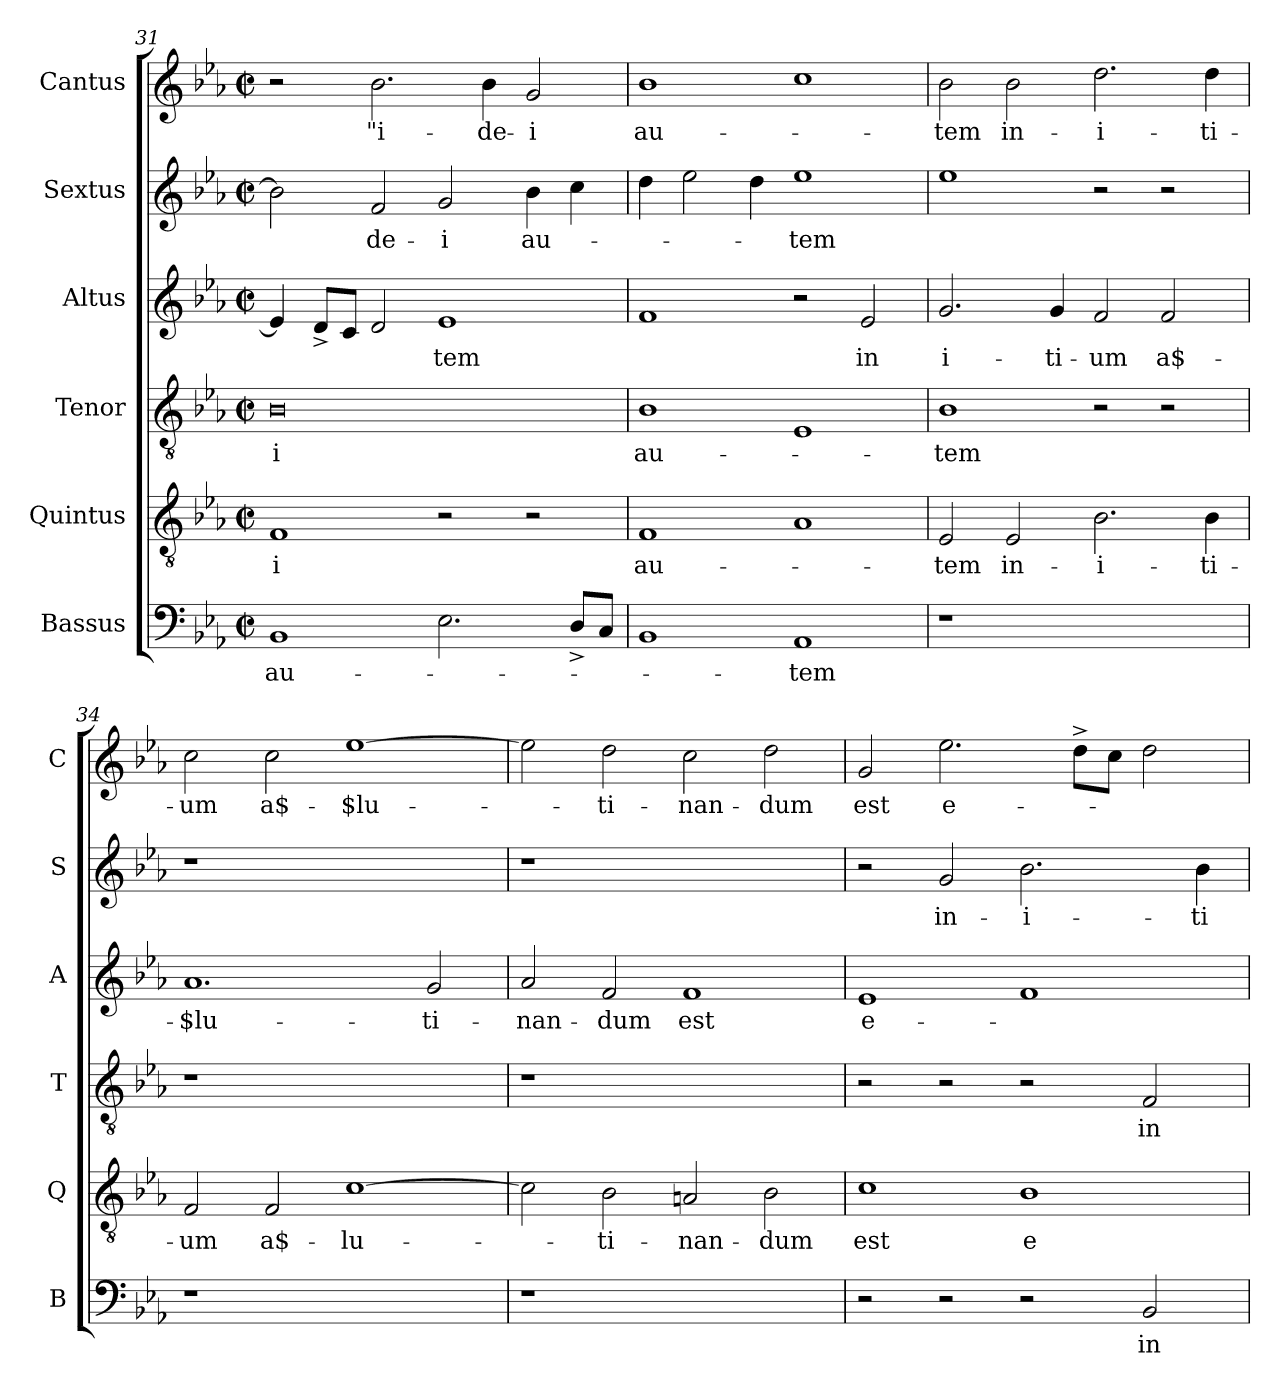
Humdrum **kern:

**kern	**text	**kern	**text	**kern	**text	**kern	**text	**kern	**text	**kern	**text
*part6	*part6	*part5	*part5	*part4	*part4	*part3	*part3	*part2	*part2	*part1	*part1
*staff6	*staff6	*staff5	*staff5	*staff4	*staff4	*staff3	*staff3	*staff2	*staff2	*staff1	*staff1
*I"Bassus	*	*I"Quintus	*	*I"Tenor	*	*I"Altus	*	*I"Sextus	*	*I"Cantus	*
*I'B	*	*I'Q	*	*I'T	*	*I'A	*	*I'S	*	*I'C	*
*clefF4	*	*clefGv2	*	*clefGv2	*	*clefG2	*	*clefG2	*	*clefG2	*
*k[b-e-a-]	*	*k[b-e-a-]	*	*k[b-e-a-]	*	*k[b-e-a-]	*	*k[b-e-a-]	*	*k[b-e-a-]	*
*E-:	*	*E-:	*	*E-:	*	*E-:	*	*E-:	*	*E-:	*
*M2/2	*	*M2/2	*	*M2/2	*	*M2/2	*	*M2/2	*	*M2/2	*
*met(c|)	*	*met(c|)	*	*met(c|)	*	*met(c|)	*	*met(c|)	*	*met(c|)	*
=31	=31	=31	=31	=31	=31	=31	=31	=31	=31	=31	=31
!	!LO:LY:b	!	!LO:LY:b:rj	!	!LO:LY:b	!	!	!	!	!	!
1BB-	au-	1F	-i	0B-	-i	4e-/]	.	2b-\]	.	2r	.
.	.	.	.	.	.	8d^</L	.	.	.	.	.
.	.	.	.	.	.	8c/J	.	.	.	.	.
!	!	!	!	!	!	!	!	!	!LO:LY:b	!	!LO:LY:b
.	.	.	.	.	.	2d/	.	2f/	-de-	2.b-\	"i-
!	!	!	!	!	!	!	!LO:LY:b	!	!LO:LY:b:rj	!	!
2.E-\	.	2r	.	.	.	1e-	tem	2g/	-i	.	.
!	!	!	!	!	!	!	!	!	!	!	!LO:LY:b
.	.	.	.	.	.	.	.	.	.	4b-\	-de-
!	!	!	!	!	!	!	!	!	!LO:LY:b	!	!LO:LY:b:rj
.	.	2r	.	.	.	.	.	4b-\	au-	2g/	-i
8D^</L	.	.	.	.	.	.	.	4cc\	.	.	.
8C/J	.	.	.	.	.	.	.	.	.	.	.
=32	=32	=32	=32	=32	=32	=32	=32	=32	=32	=32	=32
!	!	!	!LO:LY:b	!	!LO:LY:b	!	!	!	!	!	!LO:LY:b
1BB-	.	1F	au-	1B-	au-	1f	.	4dd\	.	1b-	au-
.	.	.	.	.	.	.	.	2ee-\	.	.	.
.	.	.	.	.	.	.	.	4dd\	.	.	.
!	!LO:LY:b	!	!	!	!	!	!	!	!LO:LY:b	!	!
1AA-	-tem	1A-	.	1E-	.	2r	.	1ee-	-tem	1cc	.
!	!	!	!	!	!	!	!LO:LY:b	!	!	!	!
.	.	.	.	.	.	2e-/	in	.	.	.	.
!!LO:PB:g=z
=33	=33	=33	=33	=33	=33	=33	=33	=33	=33	=33	=33
!LO:N:vis=1	!	!	!LO:LY:b	!	!LO:LY:b	!	!LO:LY:b	!	!	!	!LO:LY:b
1r	.	2E-/	-tem	1B-	-tem	2.g/	i-	1ee-	.	2b-\	-tem
!	!	!	!LO:LY:b	!	!	!	!	!	!	!	!LO:LY:b
.	.	2E-/	in-	.	.	.	.	.	.	2b-\	in-
!	!	!	!	!	!	!	!LO:LY:b	!	!	!	!
.	.	.	.	.	.	4g/	-ti-	.	.	.	.
!	!	!	!LO:LY:b	!	!	!	!LO:LY:b	!	!	!	!LO:LY:b
1ryy	.	2.B-\	-i-	2r	.	2f/	-um	2r	.	2.dd\	-i-
!	!	!	!	!	!	!	!LO:LY:b	!	!	!	!
.	.	.	.	2r	.	2f/	a$-	2r	.	.	.
!	!	!	!LO:LY:b	!	!	!	!	!	!	!	!LO:LY:b
.	.	4B-\	-ti-	.	.	.	.	.	.	4dd\	-ti-
=34	=34	=34	=34	=34	=34	=34	=34	=34	=34	=34	=34
!LO:N:vis=1	!	!	!LO:LY:b	!LO:N:vis=1	!	!	!LO:LY:b	!LO:N:vis=1	!	!	!LO:LY:b
1r	.	2F/	-um	1r	.	1.a-	-$lu-	1r	.	2cc\	-um
!	!	!	!LO:LY:b	!	!	!	!	!	!	!	!LO:LY:b
.	.	2F/	a$-	.	.	.	.	.	.	2cc\	a$-
!	!	!	!LO:LY:b	!	!	!	!	!	!	!	!LO:LY:b
1ryy	.	[>1c	-lu-	1ryy	.	.	.	1ryy	.	[>1ee-	-$lu-
!	!	!	!	!	!	!	!LO:LY:b	!	!	!	!
.	.	.	.	.	.	2g/	-ti-	.	.	.	.
=35	=35	=35	=35	=35	=35	=35	=35	=35	=35	=35	=35
!LO:N:vis=1	!	!	!	!LO:N:vis=1	!	!	!LO:LY:b	!LO:N:vis=1	!	!	!
1r	.	2c\]	.	1r	.	2a-/	-nan-	1r	.	2ee-\]	.
!	!	!	!LO:LY:b	!	!	!	!LO:LY:b	!	!	!	!LO:LY:b
.	.	2B-\	-ti-	.	.	2f/	-dum	.	.	2dd\	-ti-
!	!	!	!LO:LY:b	!	!	!	!LO:LY:b	!	!	!	!LO:LY:b
1ryy	.	2An/	-nan-	1ryy	.	1f	est	1ryy	.	2cc\	-nan-
!	!	!	!LO:LY:b	!	!	!	!	!	!	!	!LO:LY:b
.	.	2B-\	-dum	.	.	.	.	.	.	2dd\	-dum
=36	=36	=36	=36	=36	=36	=36	=36	=36	=36	=36	=36
!	!	!	!LO:LY:b	!	!	!	!LO:LY:b	!	!	!	!LO:LY:b
2r	.	1c	est	2r	.	1e-	e-	2r	.	2g/	est
!	!	!	!	!	!	!	!	!	!LO:LY:b	!	!LO:LY:b
2r	.	.	.	2r	.	.	.	2g/	in-	2.ee-\	e-
!	!	!	!LO:LY:b	!	!	!	!	!	!LO:LY:b	!	!
2r	.	1B-	e-	2r	.	1f	.	2.b-\	-i-	.	.
.	.	.	.	.	.	.	.	.	.	8dd^>\L	.
.	.	.	.	.	.	.	.	.	.	8cc\J	.
!	!LO:LY:b	!	!	!	!LO:LY:b	!	!	!	!	!	!
2BB-/	in-	.	.	2F/	in-	.	.	.	.	2dd\	.
!	!	!	!	!	!	!	!	!	!LO:LY:b	!	!
.	.	.	.	.	.	.	.	4b-\	-ti-	.	.
=	=	=	=	=	=	=	=	=	=	=	=
*-	*-	*-	*-	*-	*-	*-	*-	*-	*-	*-	*-
